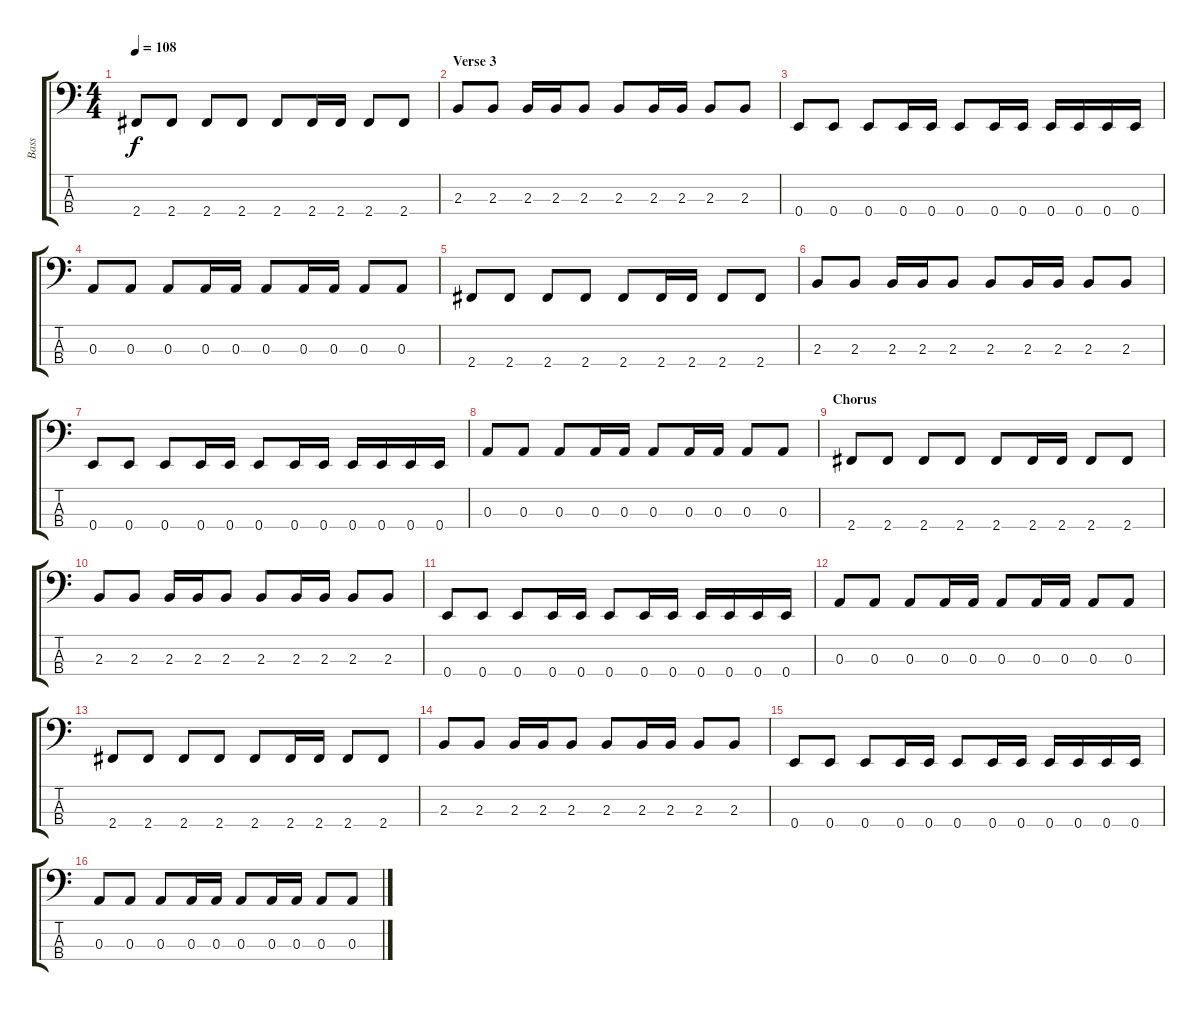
\track ("Bass" "Bass") {instrument electricbasspick}
\staff {score tabs}
\tuning (G2 D2 A1 E1) {hide}
\ts (4 4)
\tempo 108
\clef f4
\ks c
2.4.8{dy f} 2.4.8 2.4.8 2.4.8 2.4.8 2.4.16 2.4.16 2.4.8 2.4.8 |
\section ("" "Verse 3")
2.3.8 2.3.8 2.3.16 2.3.16 2.3.8 2.3.8 2.3.16 2.3.16 2.3.8 2.3.8 |
0.4.8 0.4.8 0.4.8 0.4.16 0.4.16 0.4.8 0.4.16 0.4.16 0.4.16 0.4.16 0.4.16 0.4.16 |
0.3.8 0.3.8 0.3.8 0.3.16 0.3.16 0.3.8 0.3.16 0.3.16 0.3.8 0.3.8 |
2.4.8 2.4.8 2.4.8 2.4.8 2.4.8 2.4.16 2.4.16 2.4.8 2.4.8 |
2.3.8 2.3.8 2.3.16 2.3.16 2.3.8 2.3.8 2.3.16 2.3.16 2.3.8 2.3.8 |
0.4.8 0.4.8 0.4.8 0.4.16 0.4.16 0.4.8 0.4.16 0.4.16 0.4.16 0.4.16 0.4.16 0.4.16 |
0.3.8 0.3.8 0.3.8 0.3.16 0.3.16 0.3.8 0.3.16 0.3.16 0.3.8 0.3.8 |
\section ("" "Chorus")
2.4.8 2.4.8 2.4.8 2.4.8 2.4.8 2.4.16 2.4.16 2.4.8 2.4.8 |
2.3.8 2.3.8 2.3.16 2.3.16 2.3.8 2.3.8 2.3.16 2.3.16 2.3.8 2.3.8 |
0.4.8 0.4.8 0.4.8 0.4.16 0.4.16 0.4.8 0.4.16 0.4.16 0.4.16 0.4.16 0.4.16 0.4.16 |
0.3.8 0.3.8 0.3.8 0.3.16 0.3.16 0.3.8 0.3.16 0.3.16 0.3.8 0.3.8 |
2.4.8 2.4.8 2.4.8 2.4.8 2.4.8 2.4.16 2.4.16 2.4.8 2.4.8 |
2.3.8 2.3.8 2.3.16 2.3.16 2.3.8 2.3.8 2.3.16 2.3.16 2.3.8 2.3.8 |
0.4.8 0.4.8 0.4.8 0.4.16 0.4.16 0.4.8 0.4.16 0.4.16 0.4.16 0.4.16 0.4.16 0.4.16 |
0.3.8 0.3.8 0.3.8 0.3.16 0.3.16 0.3.8 0.3.16 0.3.16 0.3.8 0.3.8
